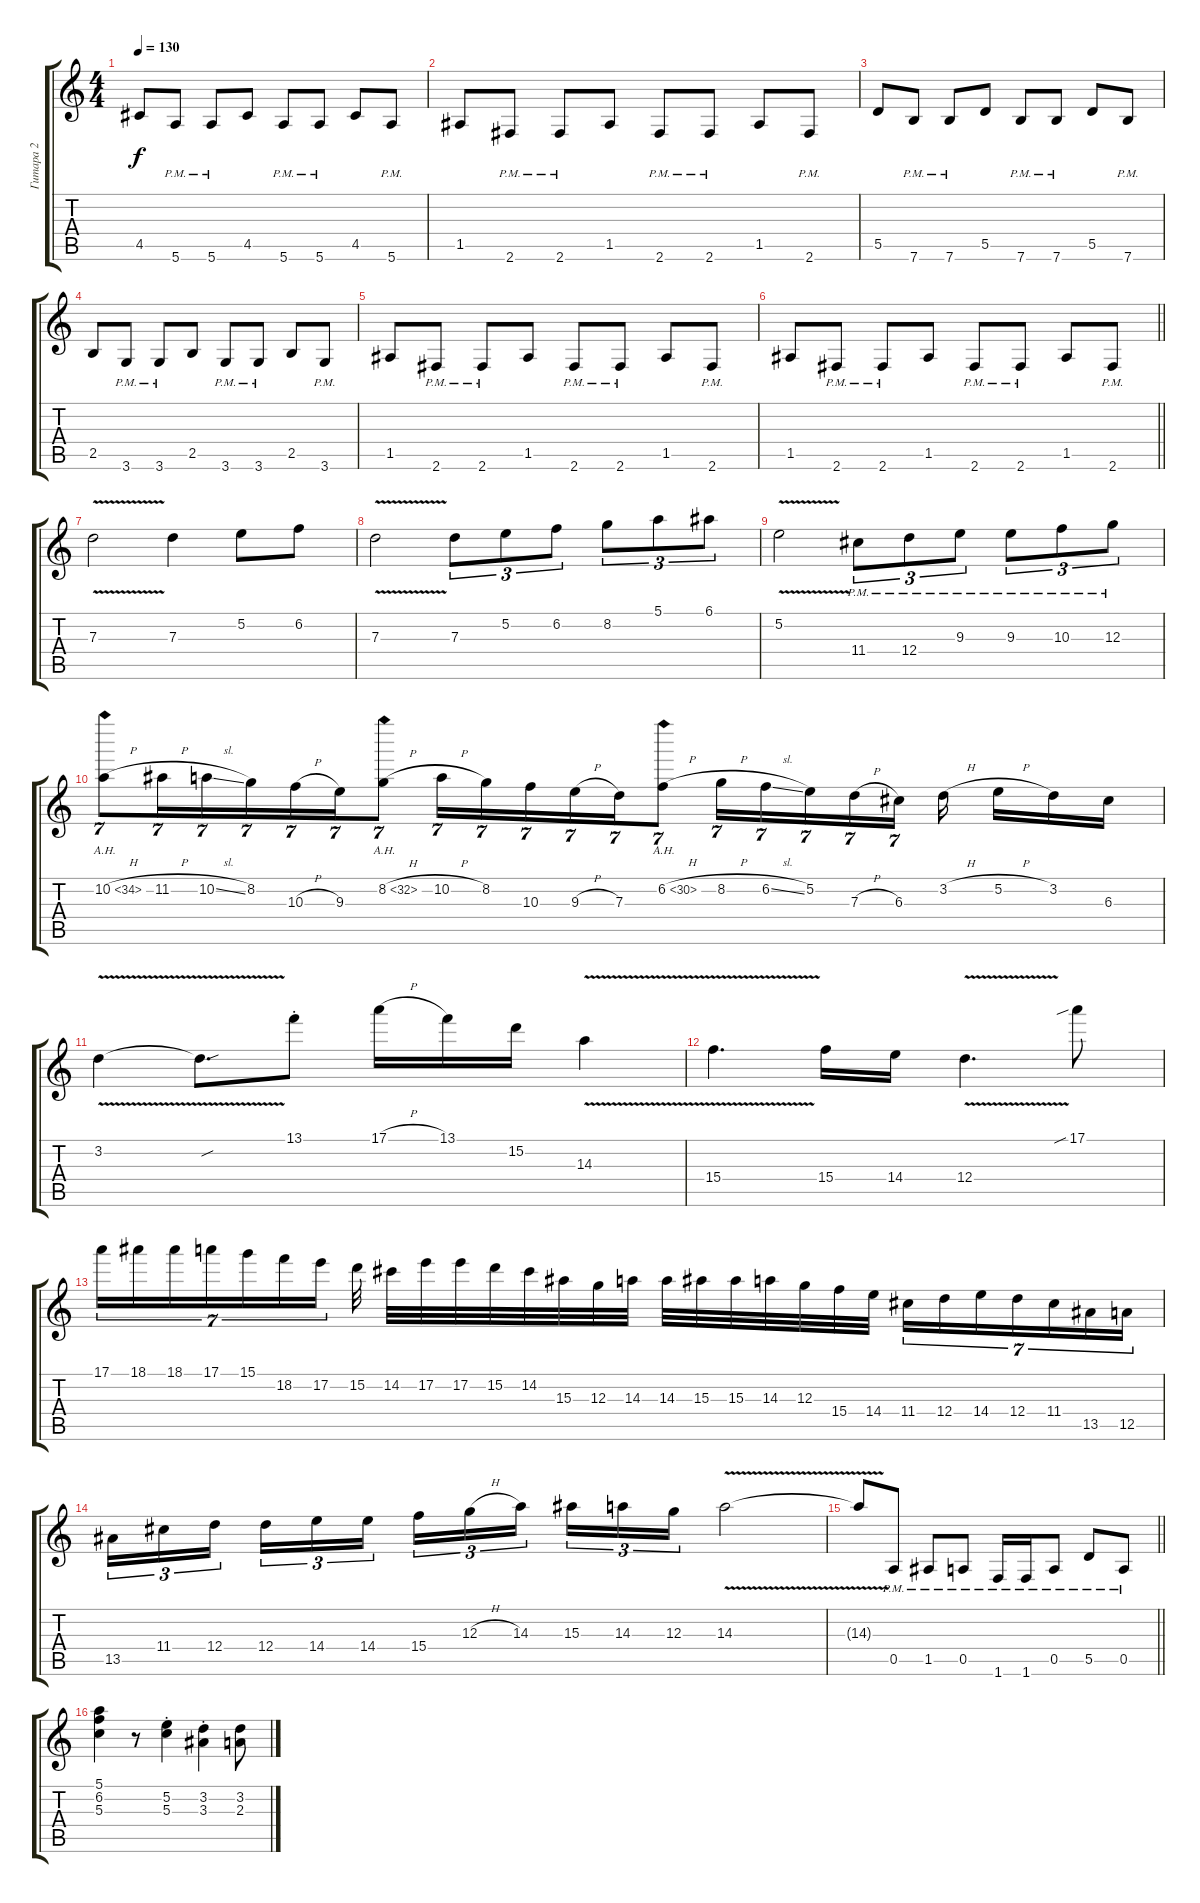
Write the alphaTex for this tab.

\track ("Гитара 2" "Гитара 2") {instrument distortionguitar}
\staff {score tabs}
\tuning (E4 B3 G3 D3 A2 E2) {hide}
\ts (4 4)
\tempo 130
\clef g2
\ks c
4.5.8{dy f} 5.6{pm}.8 5.6{pm}.8 4.5.8 5.6{pm}.8 5.6{pm}.8 4.5.8 5.6{pm}.8 |
1.5.8 2.6{pm}.8 2.6{pm}.8 1.5.8 2.6{pm}.8 2.6{pm}.8 1.5.8 2.6{pm}.8 |
5.5.8 7.6{pm}.8 7.6{pm}.8 5.5.8 7.6{pm}.8 7.6{pm}.8 5.5.8 7.6{pm}.8 |
2.5.8 3.6{pm}.8 3.6{pm}.8 2.5.8 3.6{pm}.8 3.6{pm}.8 2.5.8 3.6{pm}.8 |
1.5.8 2.6{pm}.8 2.6{pm}.8 1.5.8 2.6{pm}.8 2.6{pm}.8 1.5.8 2.6{pm}.8 |
\barLineRight lightlight
1.5.8 2.6{pm}.8 2.6{pm}.8 1.5.8 2.6{pm}.8 2.6{pm}.8 1.5.8 2.6{pm}.8 |
7.3{v}.2 7.3.4 5.2.8 6.2.8 |
7.3{v}.2 7.3.8{tu (3 2)} 5.2.8{tu (3 2)} 6.2.8{tu (3 2)} 8.2.8{tu (3 2)} 5.1.8{tu (3 2)} 6.1.8{tu (3 2)} |
5.2{v}.2 11.4{pm}.8{tu (3 2)} 12.4{pm}.8{tu (3 2)} 9.3{pm}.8{tu (3 2)} 9.3{pm}.8{tu (3 2)} 10.3{pm}.8{tu (3 2)} 12.3{pm}.8{tu (3 2)} |
10.2{ah 24 h}.8{tu (7 4)} 11.2{h}.16{tu (7 4)} 10.2{sl}.16{tu (7 4)} 8.2.16{tu (7 4)} 10.3{h}.16{tu (7 4)} 9.3.16{tu (7 4)} 8.2{ah 24 h}.8{tu (7 4)} 10.2{h}.16{tu (7 4)} 8.2.16{tu (7 4)} 10.3.16{tu (7 4)} 9.3{h}.16{tu (7 4)} 7.3.16{tu (7 4)} 6.2{ah 24 h}.8{tu (7 4)} 8.2{h}.16{tu (7 4)} 6.2{sl}.16{tu (7 4)} 5.2.16{tu (7 4)} 7.3{h}.16{tu (7 4)} 6.3.16{tu (7 4)} 3.2{h}.16 5.2{h}.16 3.2.16 6.3.16 |
3.2{v}.4 3.2{sou t}.8{d} 13.1{st}.8 17.1{h}.16 13.1.16 15.2.16 14.3{v}.4 |
15.4{v}.4{d} 15.4.16 14.4.16 12.4{v}.4{d} 17.1{sib}.8 |
17.1.16{tu (7 4)} 18.1.16{tu (7 4)} 18.1.16{tu (7 4)} 17.1.16{tu (7 4)} 15.1.16{tu (7 4)} 18.2.16{tu (7 4)} 17.2.16{tu (7 4)} 15.2.32 14.2.32 17.2.32 17.2.32 15.2.32 14.2.32 15.3.32 12.3.32 14.3.32 14.3.32 15.3.32 15.3.32 14.3.32 12.3.32 15.4.32 14.4.32 11.4.16{tu (7 4)} 12.4.16{tu (7 4)} 14.4.16{tu (7 4)} 12.4.16{tu (7 4)} 11.4.16{tu (7 4)} 13.5.16{tu (7 4)} 12.5.16{tu (7 4)} |
13.5.16{tu (3 2)} 11.4.16{tu (3 2)} 12.4.16{tu (3 2) beam splitsecondary} 12.4.16{tu (3 2)} 14.4.16{tu (3 2)} 14.4.16{tu (3 2)} 15.4.16{tu (3 2)} 12.3{h}.16{tu (3 2)} 14.3.16{tu (3 2) beam splitsecondary} 15.3.16{tu (3 2)} 14.3.16{tu (3 2)} 12.3.16{tu (3 2)} 14.3{v}.2 |
\barLineRight lightlight
14.3{t}.8 0.5{pm}.8 1.5{pm}.8 0.5{pm}.8 1.6{pm}.16 1.6{pm}.16 0.5{pm}.8 5.5{pm}.8 0.5{pm}.8 |
(5.1 6.2 5.3).4 r.8 (5.2{st} 5.3{st}).4 (3.2{st} 3.3{st}).4 (3.2 2.3).8
